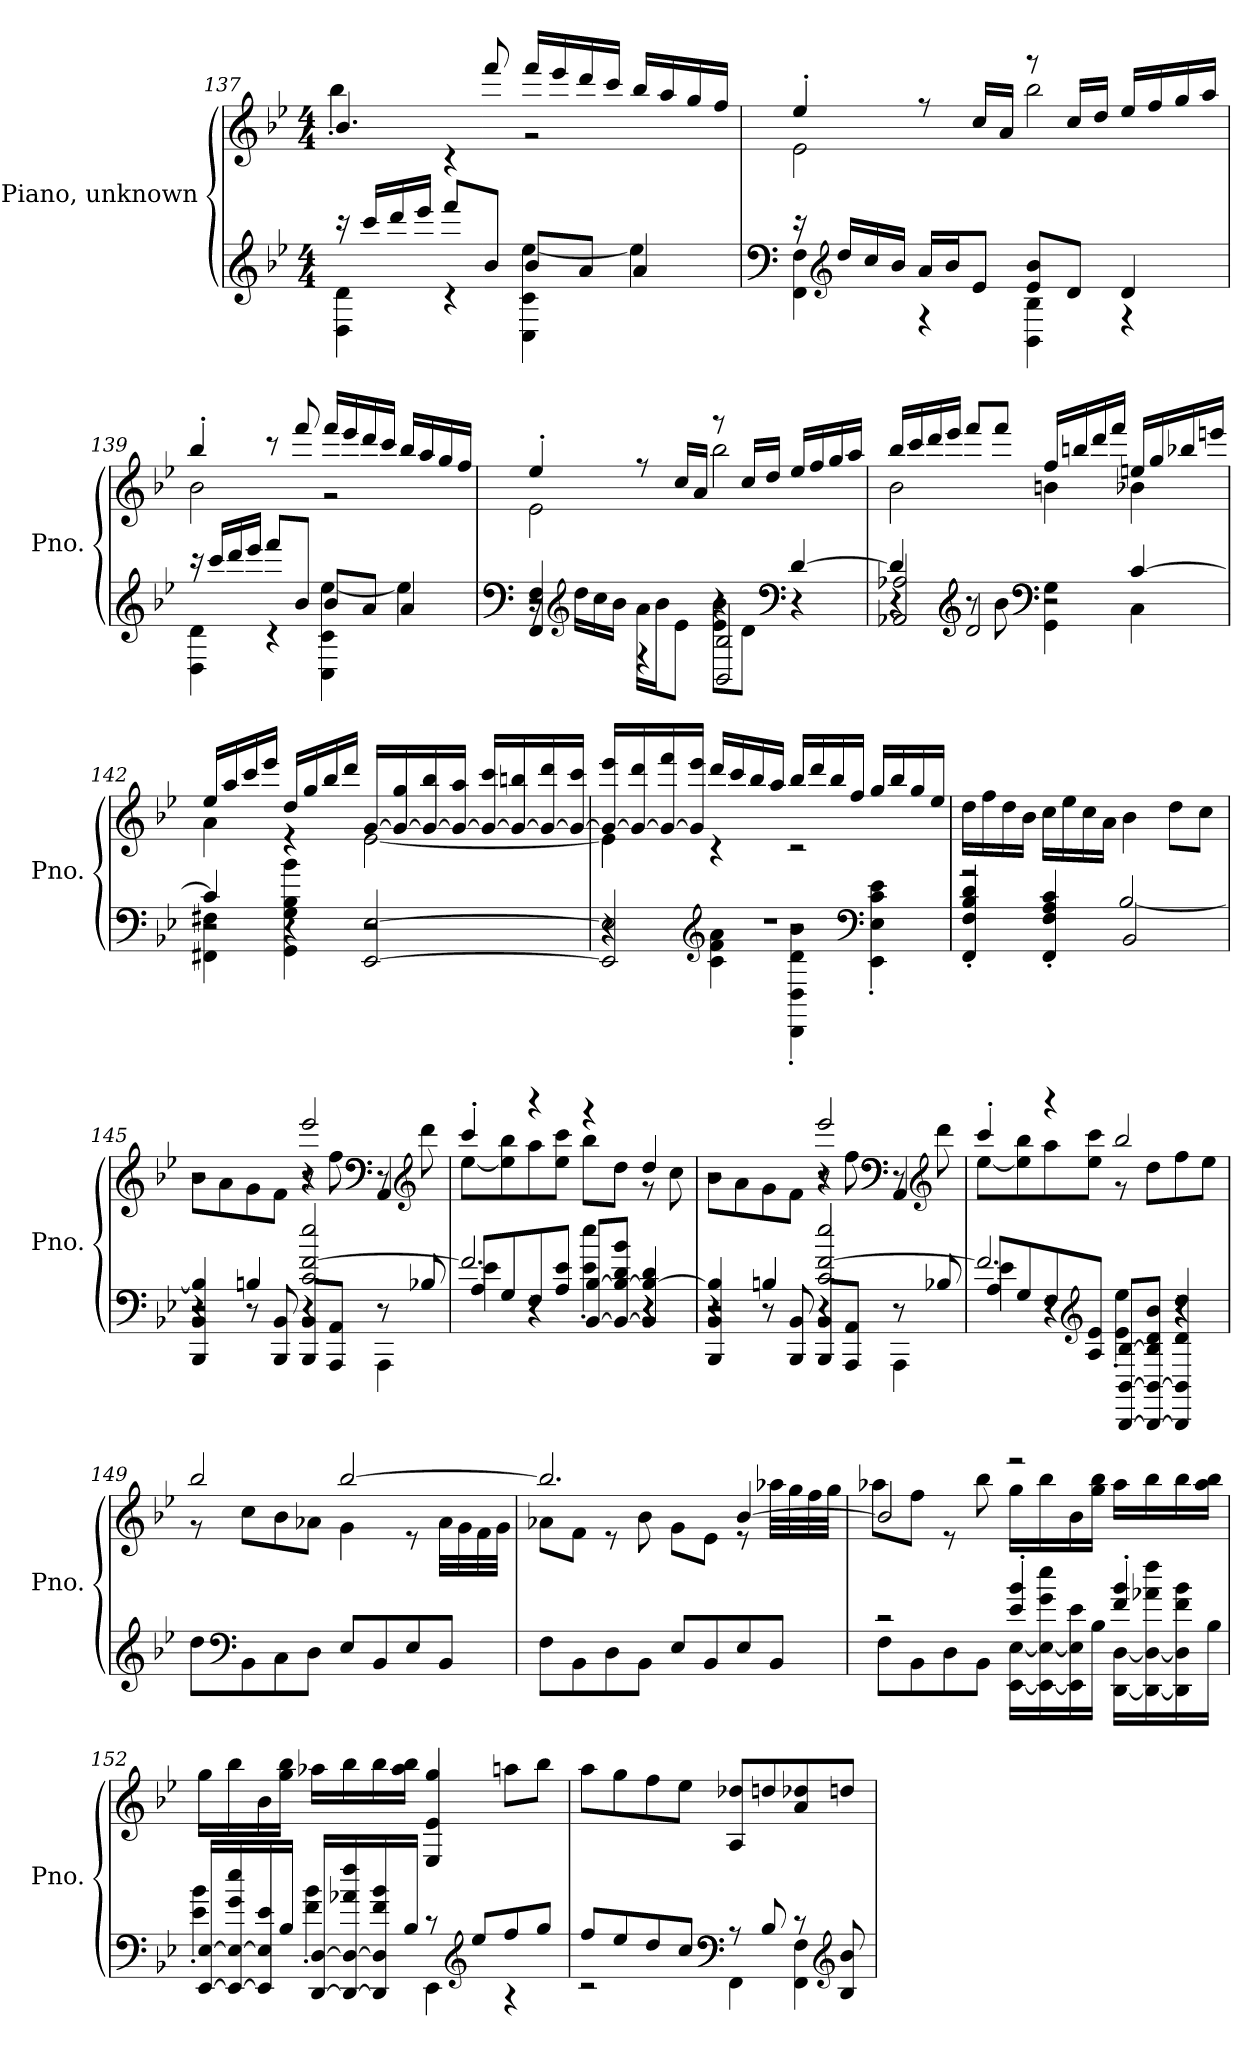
**kern	**kern
*part1	*part1
*staff2	*staff1
*I"Piano, unknown	*
*I'Pno.	*
*clefG2	*clefG2
*k[b-e-]	*k[b-e-]
*M4/4	*M4/4
=137	=137
*^	*^
16r	4D\ 4d\	4.b-/	4bb-'\
16ccc/LL	.	.	.
16ddd/	.	.	.
16eee-/JJ	.	.	.
8fff/L	4r	.	4r
8b-/J	.	8fff/	.
8b-/L	4C\ 4c\ [4ee-\	16fff/LL	2r
.	.	16eee-/	.
8a/J	.	16ddd/	.
.	.	16ccc/JJ	.
4a/	4ee-\]	16bb-/LL	.
.	.	16aa/	.
.	.	16gg/	.
.	.	16ff/JJ	.
!!LO:PB:g=z	!!
=138	=138	=138	=138
*clefF4	*	*	*
16r	4FF\ 4F\	4ee-'/	2e-\
*clefG2	*	*	*
16dd/LL	.	.	.
16cc/	.	.	.
16b-/JJ	.	.	.
16a/LL	4r	8r	.
16b-/J	.	.	.
8e-/J	.	16cc/LL	.
.	.	16a/JJ	.
8e-/ 8b-/L	4BB-\ 4B-\	8r	2bb-\
8d/J	.	16cc/LL	.
.	.	16dd/JJ	.
4d/	4r	16ee-/LL	.
.	.	16ff/	.
.	.	16gg/	.
.	.	16aa/JJ	.
=139	=139	=139	=139
16r	4D\ 4d\	4bb-'/	2b-\
16ccc/LL	.	.	.
16ddd/	.	.	.
16eee-/JJ	.	.	.
8fff/L	4r	8r	.
8b-/J	.	8fff/	.
8b-/L	4C\ 4c\ [4ee-\	16fff/LL	2r
.	.	16eee-/	.
8a/J	.	16ddd/	.
.	.	16ccc/JJ	.
4a/	4ee-\]	16bb-/LL	.
.	.	16aa/	.
.	.	16gg/	.
.	.	16ff/JJ	.
*v	*v	*	*
!!LO:LB:g=z	!!
=140	=140	=140
*clefF4	*	*
*^	*	*
*	*^	*	*
2r	16r	4FF/ 4F/	4ee-'/	2e-\
*clefG2	*	*	*	*
.	16dd\LL	.	.	.
.	16cc\	.	.	.
.	16b-\JJ	.	.	.
.	16a\LL	4r	8r	.
.	16b-\J	.	.	.
.	8e-\J	.	16cc/LL	.
.	.	.	16a/JJ	.
4r	8e-\ 8b-\L	2BB-/ 2B-/	8r	2bb-\
.	8d\J	.	16cc/LL	.
.	.	.	16dd/JJ	.
*clefF4	*	*	*	*
[4d/	4r	.	16ee-/LL	.
.	.	.	16ff/	.
.	.	.	16gg/	.
.	.	.	16aa/JJ	.
=141	=141	=141	=141	=141
4d/]	4r	2AA-X/ 2A-X/	16bb-/LL	2b-\
.	.	.	16ccc/	.
.	.	.	16ddd/	.
.	.	.	16eee-/JJ	.
*clefG2	*	*	*	*
2d/	8r	.	8fff/L	.
.	8b-\	.	8fff/J	.
*clefF4	*	*	*	*
.	4GG\ 4G\	2r	16ff/LL	4bn\
.	.	.	16bbn/	.
.	.	.	16ddd/	.
.	.	.	16fff/JJ	.
[4c/	4C\	.	16een/LL	4b-X\
.	.	.	16gg/	.
.	.	.	16bb-X/	.
.	.	.	16eeen/JJ	.
!!LO:LB:g=z	!!
=142	=142	=142	=142	=142
4c/]	4FF#X\ 4F#X\	2r	16ee-/LL	4a\
.	.	.	16aa/	.
.	.	.	16ccc/	.
.	.	.	16eee-/JJ	.
4r	4GG\ 4G\ 4B-\ 4b-\	.	16dd/LL	4r
.	.	.	16gg/	.
.	.	.	16bb-/	.
.	.	.	16ddd/JJ	.
2r	2r	[2EE-/ [2E-/	[16g/LL	[2e-\
.	.	.	16g/_ 16gg/	.
.	.	.	16g/_ 16bb-/	.
.	.	.	16g/_ 16aa/JJ	.
.	.	.	16g/_ 16ccc/LL	.
.	.	.	16g/_ 16bbn/	.
.	.	.	16g/_ 16ddd/	.
.	.	.	16g/_ 16ccc/JJ	.
=143	=143	=143	=143	=143
1r	4r	2EE-/] 2E-/]	16g/_ 16eee-/LL	4e-\]
.	.	.	16g/_ 16ddd/	.
.	.	.	16g/_ 16fff/	.
.	.	.	16g/] 16eee-/JJ	.
*clefG2	*	*	*	*
.	4c\ 4f\ 4a\	.	16ddd/LL	4r
.	.	.	16ccc/	.
.	.	.	16bb-/	.
.	.	.	16aa/JJ	.
.	4DD\' 4D\' 4d\' 4b-\'	2r	16bb-/LL	2r
.	.	.	16ddd/	.
.	.	.	16bb-/	.
.	.	.	16ff/JJ	.
*clefF4	*	*	*	*
.	4EE-\' 4E-\' 4c\' 4e-\'	.	16gg/LL	.
.	.	.	16bb-/	.
.	.	.	16gg/	.
.	.	.	16ee-/JJ	.
*	*v	*v	*	*
*	*	*v	*v
!!LO:LB:g=z
=144	=144	=144
2r	4FF/' 4F/' 4B-/' 4d/'	16dd\LL
.	.	16ff\
.	.	16dd\
.	.	16b-\JJ
.	4FF/' 4F/' 4A/' 4c/'	16cc\LL
.	.	16ee-\
.	.	16cc\
.	.	16a\JJ
2BB-/	[2B-/	4b-\
.	.	8dd\L
.	.	8cc\J
=145	=145	=145
*	*^	*^
*	*	*	*	*^
4r	2r	4BBB-/ 4BB-/ 4B-/]	2r	8b-\L	2r
.	.	.	.	8a\	.
4Bn/	.	8r	.	8g\	.
.	.	8BBB-/ 8BB-/	.	8f\J	.
2c/ [2f/ 2ee-/	4r	8BBB-/ 8BB-/L	2eee-/	8r	4r
.	.	8AAA/ 8AA/J	.	8ff\	.
*	*	*	*clefF4	*	*
.	4AAA\	8r	.	8r	4AA/
*	*	*	*clefG2	*	*
.	.	8B-X/	.	8ddd\	.
*	*	*	*	*v	*v
=146	=146	=146	=146	=146
2.f/]	4e-\	8A/L	4ccc'/	[8ee-\L
.	.	8G/	.	8ee-\] 8bb-\
.	4r	8F/	4r	8aa\
.	.	8A/ 8e-/J	.	8ee-\ 8ccc\J
.	4e-\' 4ee-\'	[8BB-/ [8B-/L	4r	8bb-\L
.	.	8BB-/_ 8B-/_ 8d/ 8b-/J	.	8dd\J
4r	4r	4BB-/] 4B-/_ 4d/	4dd/	8r
.	.	.	.	8cc\
!!LO:LB:g=z
=147	=147	=147	=147	=147
*	*	*	*	*^
4r	2r	4BBB-/ 4BB-/ 4B-/]	2r	8b-\L	2r
.	.	.	.	8a\	.
4Bn/	.	8r	.	8g\	.
.	.	8BBB-/ 8BB-/	.	8f\J	.
2c/ [2f/ 2ee-/	4r	8BBB-/ 8BB-/L	2eee-/	8r	4r
.	.	8AAA/ 8AA/J	.	8ff\	.
*	*	*	*clefF4	*	*
.	4AAA\	8r	.	8r	4AA/
*	*	*	*clefG2	*	*
.	.	8B-X/	.	8ddd\	.
*	*	*	*	*v	*v
=148	=148	=148	=148	=148
2.f/]	4e-\	8A/L	4ccc'/	[8ee-\L
.	.	8G/	.	8ee-\] 8bb-\
.	4r	8F/	4r	8aa\
*clefG2	*	*	*	*
.	.	8A/ 8e-/J	.	8ee-\ 8ccc\J
.	4e-\' 4ee-\'	[8BBB-/ [8BB-/ [8B-/L	2bb-/	8r
.	.	8BBB-/_ 8BB-/_ 8B-/] 8d/ 8b-/J	.	8dd\L
4r	4r	4BBB-/] 4BB-/] 4d/ 4dd/	.	8ff\
.	.	.	.	8ee-\J
*v	*v	*v	*	*
=149	=149	=149
8dd\L	2bb-/	8r
*clefF4	*	*
8BB-\	.	8cc\L
8C\	.	8b-\
8D\J	.	8a-X\J
8E-/L	[2bb-/	4g\
8BB-/	.	.
8E-/	.	8r
8BB-/J	.	32a-\LLL
.	.	32g\
.	.	32f\
.	.	32g\JJJ
!!LO:LB:g=z	!!
=150	=150	=150
8F\L	2.bb-/]	8a-X\L
8BB-\	.	8f\J
8D\	.	8r
8BB-\J	.	8b-\
8E-/L	.	8g\L
8BB-/	.	8e-\J
8E-/	[4b-/	8r
8BB-/J	.	32aa-X\LLL
.	.	32gg\
.	.	32ff\
.	.	32gg\JJJ
=151	=151	=151
*^	*	*
2r	8F\L	2b-/]	8aa-X\L
.	8BB-\	.	8ff\J
.	8D\	.	8r
.	8BB-\J	.	8bb-\
4e-/' 4b-/'	[16EE-\ [16E-\LL	2r	16gg\LL
.	16EE-\_ 16E-\_ 16g\ 16ee-\	.	16bb-\
.	16EE-\] 16E-\] 16e-\	.	16b-\
.	16B-\JJ	.	16gg\ 16bb-\JJ
4f/' 4b-/'	[16DD\ [16D\LL	.	16aa-\LL
.	16DD\_ 16D\_ 16a-X\ 16ff\	.	16bb-\
.	16DD\] 16D\] 16f\ 16b-\	.	16bb-\
.	16B-\JJ	.	16aa-\ 16bb-\JJ
*	*	*v	*v
!!LO:PB:g=z
=152	=152	=152
[16EE-/ [16E-/LL	4e-\' 4b-\'	16gg\LL
16EE-/_ 16E-/_ 16g/ 16ee-/	.	16bb-\
16EE-/] 16E-/] 16e-/	.	16b-\
16B-/JJ	.	16gg\ 16bb-\JJ
[16DD/ [16D/LL	4f\' 4b-\'	16aa-X\LL
16DD/_ 16D/_ 16a-X/ 16ff/	.	16bb-\
16DD/] 16D/] 16f/ 16b-/	.	16bb-\
16B-/JJ	.	16aa-\ 16bb-\JJ
8r	4EE-\	4E-/ 4e-/ 4gg/
*clefG2	*	*
8ee-/L	.	.
8ff/	4r	8aan\L
8gg/J	.	8bb-\J
=153	=153	=153
8ff/L	2r	8aa\L
8ee-/	.	8gg\
8dd/	.	8ff\
8cc/J	.	8ee-\J
*clefF4	*	*
8r	4FF\	8A/ 8dd-X/L
8B-/	.	8ddn/
8r	4FF\ 4F\	8a/ 8dd-X/
*clefG2	*	*
8B-/ 8b-/	.	8ddn/J
*v	*v	*
=	=
*-	*-
